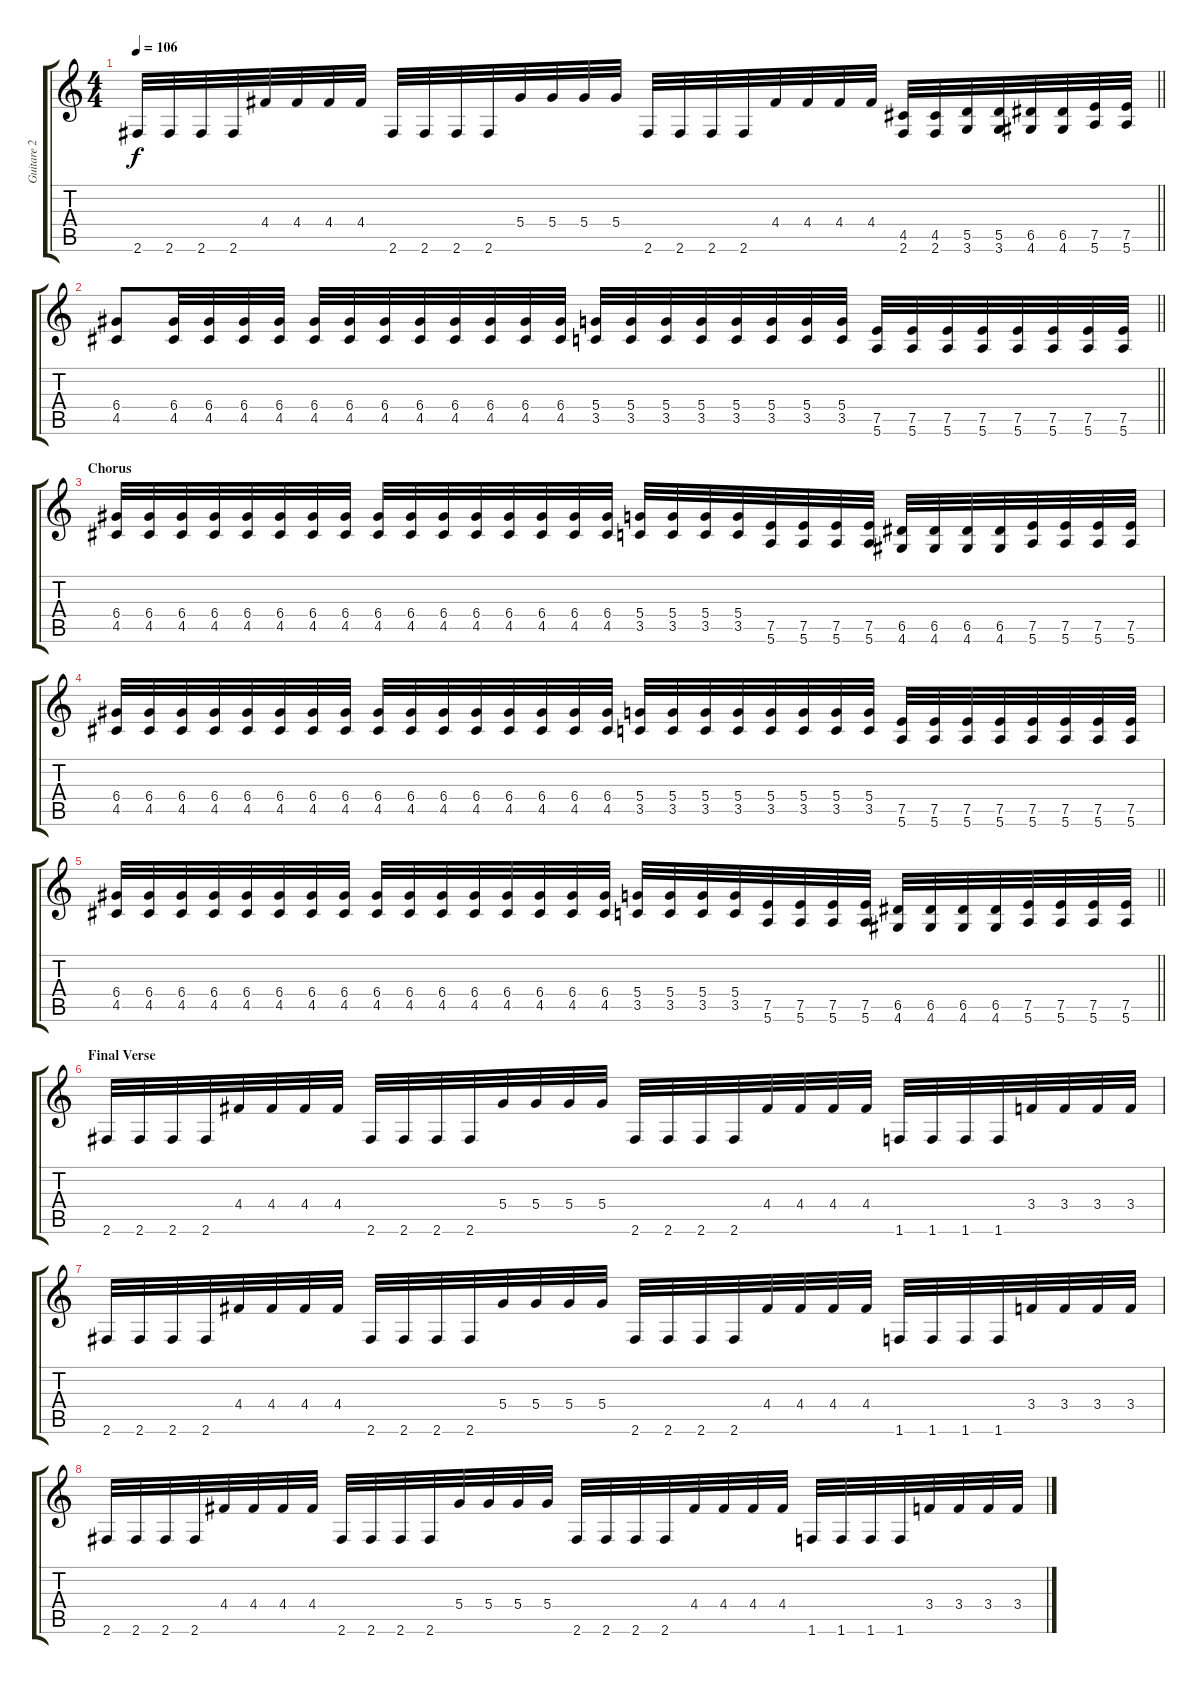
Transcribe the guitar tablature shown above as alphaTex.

\track ("Guitare 2" "Guitare 2") {instrument distortionguitar}
\staff {score tabs}
\tuning (E4 B3 G3 D3 A2 E2) {hide}
\ts (4 4)
\tempo 106
\clef g2
\barLineRight lightlight
\ks c
2.6.32{dy f} 2.6.32 2.6.32 2.6.32 4.4.32 4.4.32 4.4.32 4.4.32 2.6.32 2.6.32 2.6.32 2.6.32 5.4.32 5.4.32 5.4.32 5.4.32 2.6.32 2.6.32 2.6.32 2.6.32 4.4.32 4.4.32 4.4.32 4.4.32 (4.5 2.6).32 (4.5 2.6).32 (5.5 3.6).32 (5.5 3.6).32 (6.5 4.6).32 (6.5 4.6).32 (7.5 5.6).32 (7.5 5.6).32 |
\barLineRight lightlight
(6.4 4.5).8 (6.4 4.5).32 (6.4 4.5).32 (6.4 4.5).32 (6.4 4.5).32 (6.4 4.5).32 (6.4 4.5).32 (6.4 4.5).32 (6.4 4.5).32 (6.4 4.5).32 (6.4 4.5).32 (6.4 4.5).32 (6.4 4.5).32 (5.4 3.5).32 (5.4 3.5).32 (5.4 3.5).32 (5.4 3.5).32 (5.4 3.5).32 (5.4 3.5).32 (5.4 3.5).32 (5.4 3.5).32 (7.5 5.6).32 (7.5 5.6).32 (7.5 5.6).32 (7.5 5.6).32 (7.5 5.6).32 (7.5 5.6).32 (7.5 5.6).32 (7.5 5.6).32 |
\section ("" "Chorus")
(6.4 4.5).32 (6.4 4.5).32 (6.4 4.5).32 (6.4 4.5).32 (6.4 4.5).32 (6.4 4.5).32 (6.4 4.5).32 (6.4 4.5).32 (6.4 4.5).32 (6.4 4.5).32 (6.4 4.5).32 (6.4 4.5).32 (6.4 4.5).32 (6.4 4.5).32 (6.4 4.5).32 (6.4 4.5).32 (5.4 3.5).32 (5.4 3.5).32 (5.4 3.5).32 (5.4 3.5).32 (7.5 5.6).32 (7.5 5.6).32 (7.5 5.6).32 (7.5 5.6).32 (6.5 4.6).32 (6.5 4.6).32 (6.5 4.6).32 (6.5 4.6).32 (7.5 5.6).32 (7.5 5.6).32 (7.5 5.6).32 (7.5 5.6).32 |
(6.4 4.5).32 (6.4 4.5).32 (6.4 4.5).32 (6.4 4.5).32 (6.4 4.5).32 (6.4 4.5).32 (6.4 4.5).32 (6.4 4.5).32 (6.4 4.5).32 (6.4 4.5).32 (6.4 4.5).32 (6.4 4.5).32 (6.4 4.5).32 (6.4 4.5).32 (6.4 4.5).32 (6.4 4.5).32 (5.4 3.5).32 (5.4 3.5).32 (5.4 3.5).32 (5.4 3.5).32 (5.4 3.5).32 (5.4 3.5).32 (5.4 3.5).32 (5.4 3.5).32 (7.5 5.6).32 (7.5 5.6).32 (7.5 5.6).32 (7.5 5.6).32 (7.5 5.6).32 (7.5 5.6).32 (7.5 5.6).32 (7.5 5.6).32 |
\barLineRight lightlight
(6.4 4.5).32 (6.4 4.5).32 (6.4 4.5).32 (6.4 4.5).32 (6.4 4.5).32 (6.4 4.5).32 (6.4 4.5).32 (6.4 4.5).32 (6.4 4.5).32 (6.4 4.5).32 (6.4 4.5).32 (6.4 4.5).32 (6.4 4.5).32 (6.4 4.5).32 (6.4 4.5).32 (6.4 4.5).32 (5.4 3.5).32 (5.4 3.5).32 (5.4 3.5).32 (5.4 3.5).32 (7.5 5.6).32 (7.5 5.6).32 (7.5 5.6).32 (7.5 5.6).32 (6.5 4.6).32 (6.5 4.6).32 (6.5 4.6).32 (6.5 4.6).32 (7.5 5.6).32 (7.5 5.6).32 (7.5 5.6).32 (7.5 5.6).32 |
\section ("" "Final Verse")
2.6.32 2.6.32 2.6.32 2.6.32 4.4.32 4.4.32 4.4.32 4.4.32 2.6.32 2.6.32 2.6.32 2.6.32 5.4.32 5.4.32 5.4.32 5.4.32 2.6.32 2.6.32 2.6.32 2.6.32 4.4.32 4.4.32 4.4.32 4.4.32 1.6.32 1.6.32 1.6.32 1.6.32 3.4.32 3.4.32 3.4.32 3.4.32 |
2.6.32 2.6.32 2.6.32 2.6.32 4.4.32 4.4.32 4.4.32 4.4.32 2.6.32 2.6.32 2.6.32 2.6.32 5.4.32 5.4.32 5.4.32 5.4.32 2.6.32 2.6.32 2.6.32 2.6.32 4.4.32 4.4.32 4.4.32 4.4.32 1.6.32 1.6.32 1.6.32 1.6.32 3.4.32 3.4.32 3.4.32 3.4.32 |
2.6.32 2.6.32 2.6.32 2.6.32 4.4.32 4.4.32 4.4.32 4.4.32 2.6.32 2.6.32 2.6.32 2.6.32 5.4.32 5.4.32 5.4.32 5.4.32 2.6.32 2.6.32 2.6.32 2.6.32 4.4.32 4.4.32 4.4.32 4.4.32 1.6.32 1.6.32 1.6.32 1.6.32 3.4.32 3.4.32 3.4.32 3.4.32
